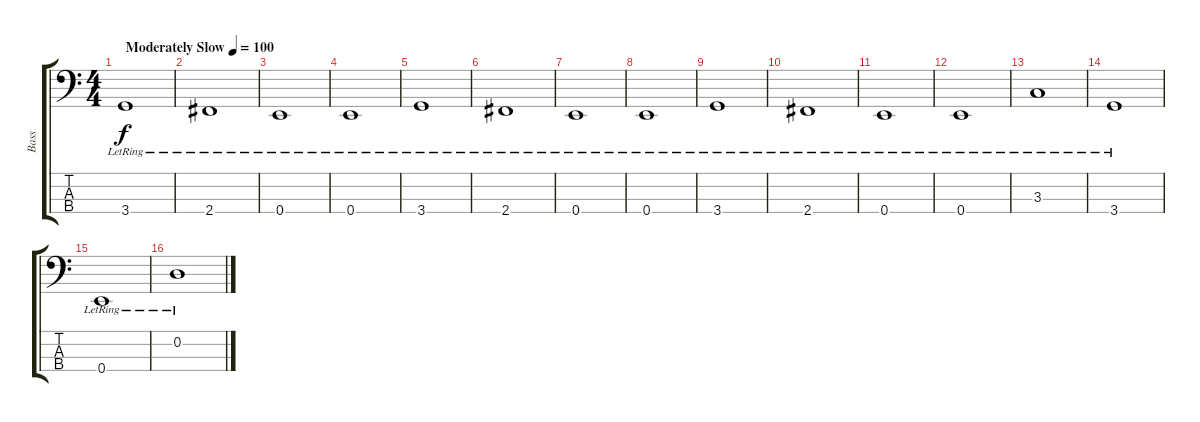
\track ("Bass" "Bass") {instrument acousticbass}
\staff {score tabs}
\tuning (G2 D2 A1 E1) {hide}
\ts (4 4)
\tempo (100 "Moderately Slow")
\clef f4
\ks c
3.4{lr}.1{dy f instrument acousticbass} |
2.4{lr}.1 |
0.4{lr}.1 |
0.4{lr}.1 |
3.4{lr}.1 |
2.4{lr}.1 |
0.4{lr}.1 |
0.4{lr}.1 |
3.4{lr}.1 |
2.4{lr}.1 |
0.4{lr}.1 |
0.4{lr}.1 |
3.3{lr}.1 |
3.4{lr}.1 |
0.4{lr}.1 |
0.2{lr}.1
